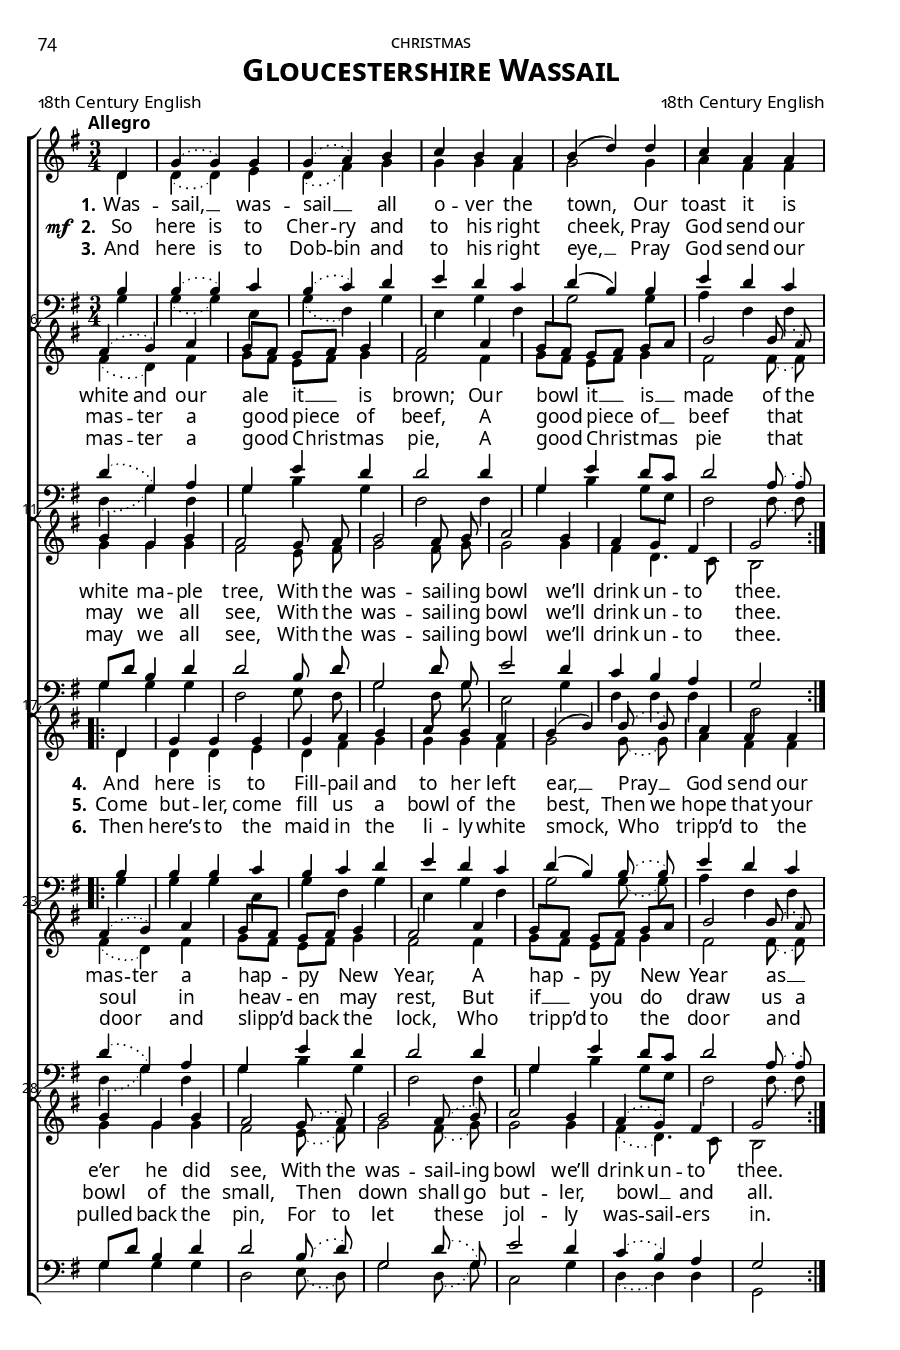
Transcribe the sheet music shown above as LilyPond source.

\version "2.14.2"
\include "util.ly"
\header {
  title = \markup{\override #'(font-name . "Garamond Premier Pro Semibold"){ \abs-fontsize #15 \smallCapsOldStyle"Gloucestershire Wassail"}}
  poet = \markup\oldStyleNum"18th Century English"
  composer = \markup\oldStyleNum"18th Century English"
  %arranger = \markup\oldStyleNum"Arranged by BHB"
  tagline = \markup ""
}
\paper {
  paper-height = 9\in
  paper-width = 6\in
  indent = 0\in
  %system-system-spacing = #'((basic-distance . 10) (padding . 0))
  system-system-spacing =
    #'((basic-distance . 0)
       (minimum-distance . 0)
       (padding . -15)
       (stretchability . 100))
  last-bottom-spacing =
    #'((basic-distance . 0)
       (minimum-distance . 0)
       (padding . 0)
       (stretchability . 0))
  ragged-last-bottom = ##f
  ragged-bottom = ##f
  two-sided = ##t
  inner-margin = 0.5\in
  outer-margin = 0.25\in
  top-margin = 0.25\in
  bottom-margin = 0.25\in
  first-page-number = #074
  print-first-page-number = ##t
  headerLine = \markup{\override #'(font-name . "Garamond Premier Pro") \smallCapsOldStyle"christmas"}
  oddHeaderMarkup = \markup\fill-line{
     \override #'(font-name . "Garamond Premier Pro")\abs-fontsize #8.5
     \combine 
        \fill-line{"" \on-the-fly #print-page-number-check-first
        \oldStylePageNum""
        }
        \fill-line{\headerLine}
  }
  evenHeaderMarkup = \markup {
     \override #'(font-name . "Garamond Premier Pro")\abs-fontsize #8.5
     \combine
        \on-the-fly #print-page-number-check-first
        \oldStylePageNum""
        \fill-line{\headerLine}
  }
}
#(set-global-staff-size 15) \paper{ #(define fonts (make-pango-font-tree "GoudyOlSt BT" "Garamond Premier Pro" "Garamond Premier Pro" (/ 15 20))) }
global = {
  \key g \major
  \time 3/4
  \autoBeamOff
  \override DynamicLineSpanner #'staff-padding = #0.0
  \override DynamicLineSpanner #'Y-extent = #'(-1 . 1)
}

sopMusic = \relative c' {
  \tempo"Allegro" 
  \repeat volta 2 {
    \partial 4 d4 |
    \slurDotted g4( g) g |
    g( a) b |
    c b a |
    \slurSolid b( d) d4 |
    
    c4 a a |
    \slurDotted a( b) c |
    \slurSolid b8[ a] g[ a] b4 |
    a2 c4 |
    
    b8[ a] g[ a] b[ c] |
    d2 \slurDotted d8\noBeam( c) |
    b4 g b |
    a2 g8\noBeam a |
    
    b2 a8\noBeam b |
    c2 b4 |
    a g fis |
    \partial 2 g2
  }
  
  
  \repeat volta 2 {
    \partial 4 d4 |
    \slurDotted g4 g g |
    g a b |
    c b a |
    \slurSolid b( d) \slurDotted d8( d) |
    
    c4 a a |
    \slurDotted a( b) c |
    \slurSolid b8[ a] g[ a] b4 |
    a2 c4 |
    
    b8[ a] g[ a] b[ c] |
    d2 \slurDotted d8\noBeam( c) |
    b4 g b |
    a2 g8\noBeam( a) |
    
    b2 a8\noBeam( b) |
    c2 b4 |
    a( g) fis |
    \partial 2 g2
  }
}
sopWords = \lyricmode {
  
}

altoMusic = \relative c' {
  d4 |
  \slurDotted d( d) e|
  d( fis) g|
  g g fis |
  g2 g4 |
  
  a4 fis fis |
  fis( d) fis |
  \slurSolid g8[ fis] e[ fis] g4 |
  fis2 fis4 |
  
  g8[ fis] e[ fis] g4 |
  fis2 \slurDotted fis8\noBeam( fis) |
  g4 g g |
  fis2 e8\noBeam fis |
  
  g2 fis8\noBeam g |
  g2 g4 |
  fis d4. c8 |
  b2
  
  
  
  
  d4 |
  \slurDotted d d e|
  d fis g|
  g g fis |
  g2 g8( g) |
  
  a4 fis fis |
  fis( d) fis |
  \slurSolid g8[ fis] e[ fis] g4 |
  fis2 fis4 |
  
  g8[ fis] e[ fis] g4 |
  fis2 \slurDotted fis8\noBeam( fis) |
  g4 g g |
  fis2 e8\noBeam( fis) |
  
  g2 fis8\noBeam( g) |
  g2 g4 |
  fis( d4.) c8 |
  b2
}
altoWords = \lyricmode {
  \dropLyricsIX
  \set stanza = #"1."
  \set ignoreMelismata = ##t
  Was -- sail, __ _ was -- sail __ _ all o -- ver the town, _
  Our toast it is white and our ale _ it __ _ is brown;
  Our bowl _ it __ _ is __ _ made of the white ma -- ple tree,
  With the was -- sail -- ing bowl we’ll drink un -- to thee.
  \unset ignoreMelismata
  
  
  \set stanza = #"  4."
  \set ignoreMelismata = ##t
  And here is to Fill -- pail and to her left ear, __ _
  Pray __ _ God send our mas -- ter a hap -- _ py _ New Year,
  A hap -- _ py _ New _ Year as __ _ e’er he did see,
  With the was -- sail -- ing bowl we’ll drink un -- to thee.
}
altoWordsII = {
  \dropLyricsIX
  \set stanza = \markup{\dynamic"mf " "2."}
  \lyricmode {
  %\markup\italic
    \set ignoreMelismata = ##t
    So here is to Cher -- ry and to his right cheek, _
    Pray God send our mas -- ter a good _ piece _ of beef,
    A good _ piece _ of __ _ beef that _ may we all see,
    With the was -- sail -- ing bowl we’ll drink un -- to thee.
  
    
    \set stanza = #"  5."
    \set ignoreMelismata = ##t
    Come but -- ler, come fill us a bowl of the best, _
    Then we hope that your soul _ in heav -- _ en _ may rest,
    But if __ _ you _ do _ draw us a bowl of the small,
    Then _ down shall go but -- ler, bowl __ _ and all.
  }
}
altoWordsIII = \lyricmode {
  \dropLyricsIX
  \set stanza = #"3."
  \set ignoreMelismata = ##t
  And here is to Dob -- bin and to his right eye, __ _
  Pray God send our mas -- ter a good _ Christ -- _ mas pie,
  A good _ Christ -- _ mas _ pie that _ may we all see,
  With the was -- sail -- ing bowl we’ll drink un -- to thee.
  
  
  \set stanza = #"  6."
  \set ignoreMelismata = ##t
  Then here’s to the maid in the li -- ly white smock, _
  Who _ tripp’d to the door _ and slipp’d _ back _ the lock,
  Who tripp’d _ to _ the _ door and _ pulled back the pin,
  For to let these _ jol -- ly was -- sail -- ers in.
}
altoWordsIV = \lyricmode {
}
altoWordsV = \lyricmode {
}
altoWordsVI = \lyricmode {
}
tenorMusic = \relative c' {
  b4 |
  \slurDotted b( b) c |
  b( c) d |
  e d c |
  \slurSolid d( b) b4 |
  
  \slurDotted
  e4 d c |
  d( g,) a |
  g e' d |
  d2 d4 |
  
  g, e' d8[ c] |
  d2 a8\noBeam( a) |
  g8[ d'] b4 d |
  d2 b8\noBeam d |
  
  g,2 d'8\noBeam g, |
  e'2 d4 |
  c b a |
  g2
  
  
  
  
  b4 |
  \slurDotted b b c |
  b c d |
  e d c |
  \slurSolid d( b) \slurDotted b8( b) |
  
  \slurDotted
  e4 d c |
  d( g,) a |
  g e' d |
  d2 d4 |
  
  g, e' d8[ c] |
  d2 a8\noBeam( a) |
  g8[ d'] b4 d |
  d2 b8\noBeam( d) |
  
  g,2 d'8\noBeam( g,) |
  e'2 d4 |
  c( b) a |
  g2
}
tenorWords = \lyricmode {

}

bassMusic = \relative c {
  g'4 |
  \slurDotted g4( g) c, |
  g'( d) g |
  c, g' d |
  g2 g4 |
  
  a4 d, d |
  d( g) d |
  g b g |
  d2 d4 |
  
  g4 b g8[ e] |
  d2 \slurDotted d8\noBeam( d) |
  g4 g g |
  d2 e8\noBeam d |
  
  g2 d8 g |
  c,2 g'4 |
  d d d |
  g,2
  
  
  
  
  g'4 |
  \slurDotted g4 g c, |
  g' d g |
  c, g' d |
  g2 g8( g) |
  
  a4 d, d |
  d( g) d |
  g b g |
  d2 d4 |
  
  g4 b g8[ e] |
  d2 \slurDotted d8\noBeam( d) |
  g4 g g |
  d2 e8\noBeam( d) |
  
  g2 d8( g) |
  c,2 g'4 |
  d( d) d |
  g,2
}
bassWords = \lyricmode {

}

\score {
  <<
   \new ChoirStaff <<
%    \new Lyrics = sopranos \with { \override VerticalAxisGroup #'nonstaff-relatedstaff-spacing = #'((basic-distance . 1)) }
    \new Staff = women <<
      \new Voice = "sopranos" { \voiceOne << \global \sopMusic>> }
      \new Voice = "altos" { \voiceTwo << \global \altoMusic >> }
    >>
    \new Lyrics \with { alignAboveContext = #"women" \override VerticalAxisGroup #'nonstaff-relatedstaff-spacing = #'((basic-distance . 1))} \lyricsto "sopranos" \sopWords
    \new Lyrics = "altosVI"  \with { alignBelowContext = #"women" } \lyricsto "sopranos" \altoWordsVI
    \new Lyrics = "altosV"  \with { alignBelowContext = #"women" } \lyricsto "sopranos" \altoWordsV
    \new Lyrics = "altosIV"  \with { alignBelowContext = #"women" } \lyricsto "sopranos" \altoWordsIV
    \new Lyrics = "altosIII"  \with { alignBelowContext = #"women" } \lyricsto "sopranos" \altoWordsIII
    \new Lyrics = "altosII"  \with { alignBelowContext = #"women" } \lyricsto "sopranos" \altoWordsII
    \new Lyrics = "altos"  \with { alignBelowContext = #"women" \override VerticalAxisGroup #'nonstaff-relatedstaff-spacing = #'((padding . -0.5)) } \lyricsto "sopranos" \altoWords
   \new Staff = men <<
      \clef bass
      \new Voice = "tenors" { \voiceOne << \global \tenorMusic >> }
      \new Voice = "basses" { \voiceTwo << \global \bassMusic >> }
    >>
    \new Lyrics \with { alignAboveContext = #"men" \override VerticalAxisGroup #'nonstaff-relatedstaff-spacing = #'((basic-distance . 1)) } \lyricsto "tenors" \tenorWords
    \new Lyrics \with { alignBelowContext = #"men" \override VerticalAxisGroup #'nonstaff-relatedstaff-spacing = #'((basic-distance . 1)) } \lyricsto "basses" \bassWords
  >>
%    \new PianoStaff << \new Staff { \new Voice { \pianoRH } } \new Staff { \clef "bass" \pianoLH } >>
  >>
  \layout {
    \context {
      \Score
      %\override SpacingSpanner #'base-shortest-duration = #(ly:make-moment 1 8)
      %\override SpacingSpanner #'common-shortest-duration = #(ly:make-moment 1 4)
    }
    \context {
      % Remove all empty staves
      % \Staff \RemoveEmptyStaves \override VerticalAxisGroup #'remove-first = ##t
    }
    \context {
      \Lyrics
      \override LyricText #'X-offset = #center-on-word
    }
  }
}

